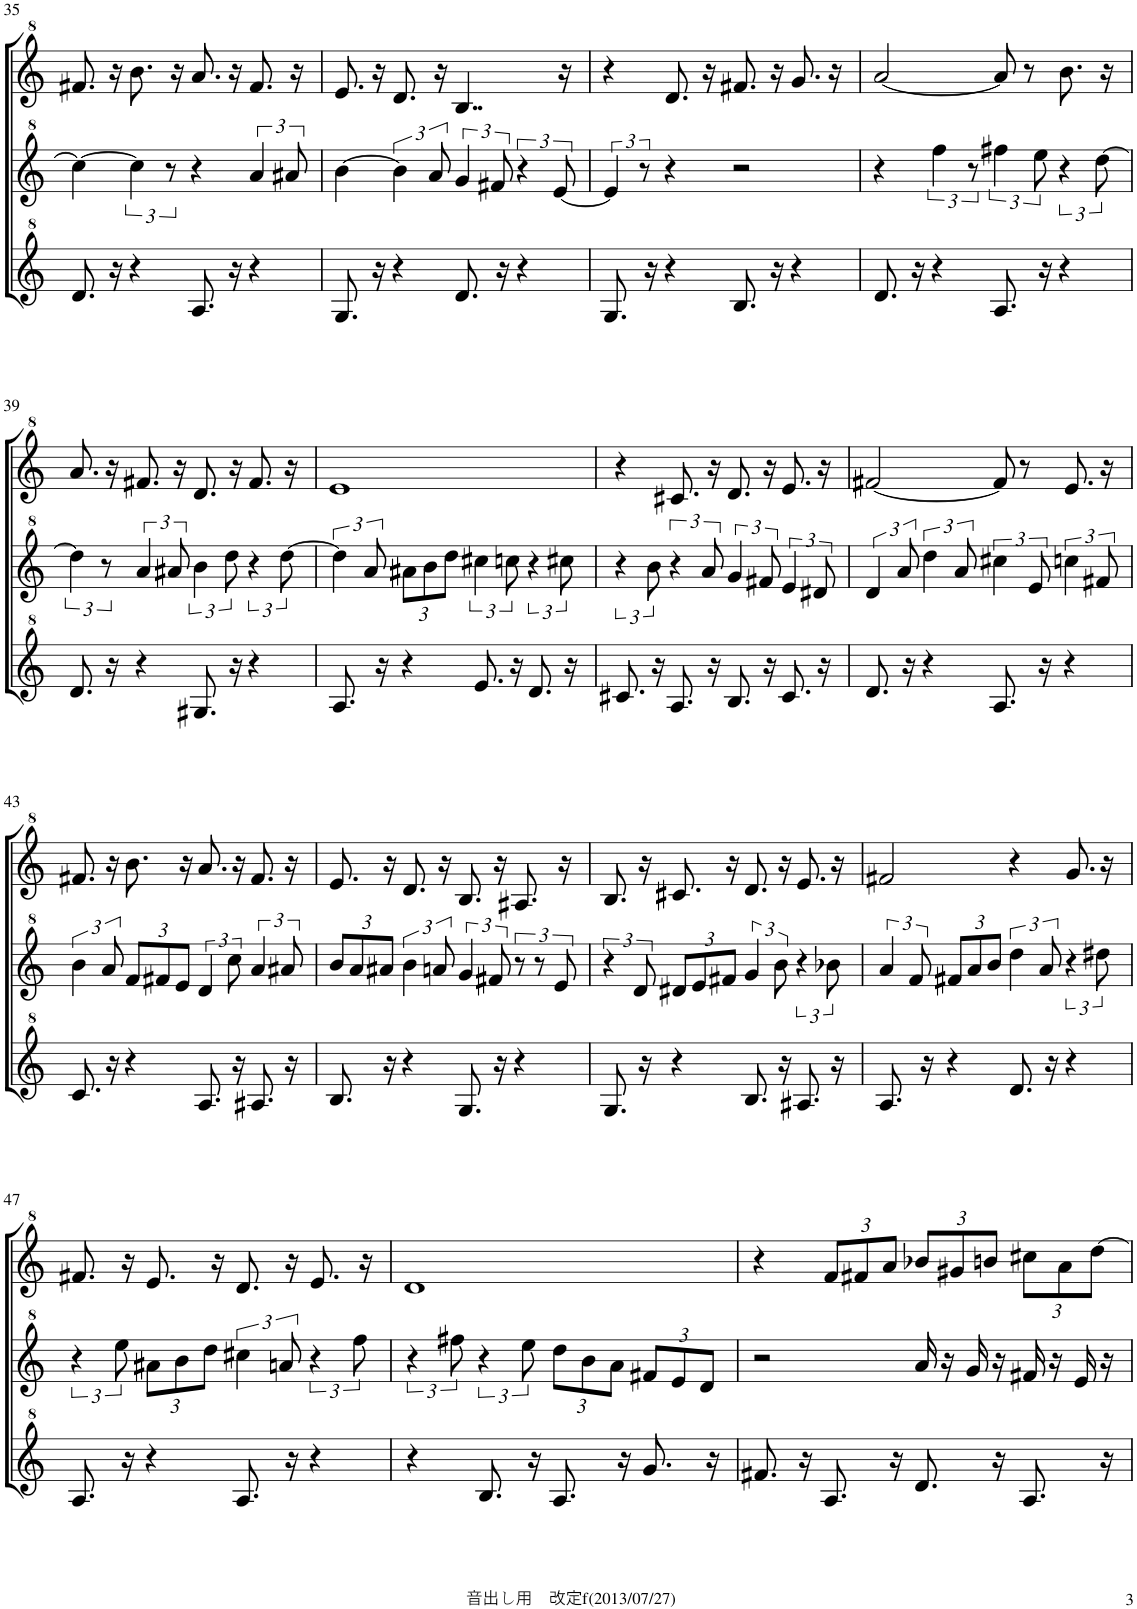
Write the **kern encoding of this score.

**kern	**kern	**kern
*part3	*part2	*part1
*staff3	*staff2	*staff1
*I"Tenor Recorder	*I"Tenor Recorder	*I"Street Organ
!!LO:PB:g=z
*clefG^2	*clefG^2	*clefG^2
*k[]	*k[]	*k[]
*M4/4	*M4/4	*M4/4
*met(c)	*met(c)	*met(c)
=35	=35	=35
8.dd/	4ccc\_	8.ff#X/
16r	.	16r
4r	6ccc\]	8.bb\
.	12r	.
.	.	16r
8.a/	4r	8.aa/
16r	.	16r
4r	6aa/	8.ff#/
.	12aa#X/	.
.	.	16r
=36	=36	=36
8.g/	[4bb\	8.ee/
16r	.	16r
4r	6bb\]	8.dd/
.	12aa/	.
.	.	16r
8.dd/	6gg/	4..b/
.	12ff#X/	.
16r	.	.
4r	6r	.
.	[12ee/	.
.	.	16r
=37	=37	=37
8.g/	6ee/]	4r
.	12r	.
16r	.	.
4r	4r	8.dd/
.	.	16r
8.b/	2r	8.ff#X/
16r	.	16r
4r	.	8.gg/
.	.	16r
=38	=38	=38
8.dd/	4r	[2aa/
16r	.	.
4r	6fff\	.
.	12r	.
8.a/	6fff#X\	8aa/]
.	.	8r
.	12eee\	.
16r	.	.
4r	6r	8.bb\
.	[12ddd\	.
.	.	16r
!!LO:LB:g=z
=39	=39	=39
8.dd/	6ddd\]	8.aa/
.	12r	.
16r	.	16r
4r	6aa/	8.ff#X/
.	12aa#X/	.
.	.	16r
8.g#X/	6bb\	8.dd/
.	12ddd\	.
16r	.	16r
4r	6r	8.ff#/
.	[12ddd\	.
.	.	16r
=40	=40	=40
8.a/	6ddd\]	1ee
.	12aa/	.
16r	.	.
*	*Xbrackettup	*
4r	12aa#X\L	.
.	12bb\	.
.	12ddd\J	.
*	*brackettup	*
8.ee/	6ccc#X\	.
.	12cccn\	.
16r	.	.
8.dd/	6r	.
.	12ccc#X\	.
16r	.	.
=41	=41	=41
8.cc#X/	6r	4r
.	12bb\	.
16r	.	.
8.a/	6r	8.cc#X/
.	12aa/	.
16r	.	16r
8.b/	6gg/	8.dd/
.	12ff#X/	.
16r	.	16r
8.cc#/	6ee/	8.ee/
.	12dd#X/	.
16r	.	16r
=42	=42	=42
8.dd/	6dd/	[2ff#X/
.	12aa/	.
16r	.	.
4r	6ddd\	.
.	12aa/	.
8.a/	6ccc#X\	8ff#/]
.	.	8r
.	12ee/	.
16r	.	.
4r	6cccn\	8.ee/
.	12ff#X/	.
.	.	16r
!!LO:LB:g=z
=43	=43	=43
8.cc/	6bb\	8.ff#X/
.	12aa/	.
16r	.	16r
*	*Xbrackettup	*
4r	12ff/L	8.bb\
.	12ff#X/	.
.	12ee/J	.
.	.	16r
*	*brackettup	*
8.a/	6dd/	8.aa/
.	12ccc\	.
16r	.	16r
8.a#X/	6aa/	8.ff#/
.	12aa#X/	.
16r	.	16r
=44	=44	=44
*	*Xbrackettup	*
8.b/	12bb/L	8.ee/
.	12aa/	.
.	12aa#X/J	.
16r	.	16r
*	*brackettup	*
4r	6bb\	8.dd/
.	12aan/	.
.	.	16r
8.g/	6gg/	8.b/
.	12ff#X/	.
16r	.	16r
4r	12r	8.a#X/
.	12r	.
.	12ee/	.
.	.	16r
=45	=45	=45
8.g/	6r	8.b/
.	12dd/	.
16r	.	16r
*	*Xbrackettup	*
4r	12dd#X/L	8.cc#X/
.	12ee/	.
.	12ff#X/J	.
.	.	16r
*	*brackettup	*
8.b/	6gg/	8.dd/
.	12bb\	.
16r	.	16r
8.a#X/	6r	8.ee/
.	12bb-X\	.
16r	.	16r
=46	=46	=46
8.a/	6aa/	2ff#X/
.	12ff/	.
16r	.	.
*	*Xbrackettup	*
4r	12ff#X/L	.
.	12aa/	.
.	12bb/J	.
*	*brackettup	*
8.dd/	6ddd\	4r
.	12aa/	.
16r	.	.
4r	6r	8.gg/
.	12ddd#X\	.
.	.	16r
!!LO:LB:g=z
=47	=47	=47
8.a/	6r	8.ff#X/
.	12eee\	.
16r	.	16r
*	*Xbrackettup	*
4r	12aa#X\L	8.ee/
.	12bb\	.
.	12ddd\J	.
.	.	16r
*	*brackettup	*
8.a/	6ccc#X\	8.dd/
.	12aan/	.
16r	.	16r
4r	6r	8.ee/
.	12fff\	.
.	.	16r
=48	=48	=48
4r	6r	1dd
.	12fff#X\	.
8.b/	6r	.
.	12eee\	.
16r	.	.
*	*Xbrackettup	*
8.a/	12ddd\L	.
.	12bb\	.
.	12aa\J	.
16r	.	.
8.gg/	12ff#X/L	.
.	12ee/	.
.	12dd/J	.
16r	.	.
=49	=49	=49
8.ff#X/	2r	4r
16r	.	.
*	*	*Xbrackettup
8.a/	.	12ff/L
.	.	12ff#X/
.	.	12aa/J
16r	.	.
8.dd/	16aa/	12bb-X/L
.	16r	.
.	.	12gg#X/
.	16gg/	.
.	.	12bbn/J
16r	16r	.
8.a/	16ff#X/	12ccc#X\L
.	16r	.
.	.	12aa\
.	16ee/	.
.	.	[12ddd\J
16r	16r	.
=	=	=
*-	*-	*-
